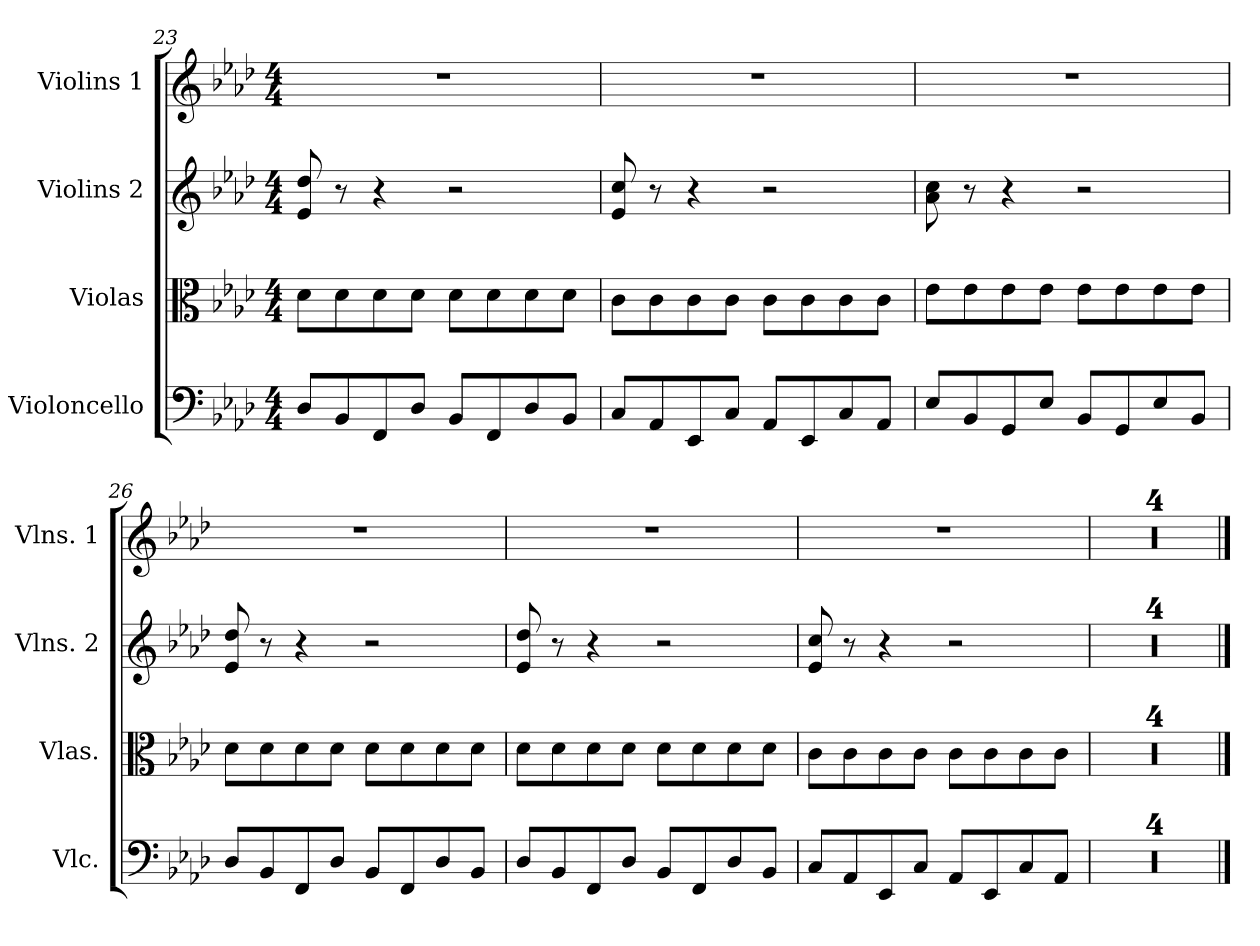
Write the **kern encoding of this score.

**kern	**kern	**kern	**kern
*part4	*part3	*part2	*part1
*staff4	*staff3	*staff2	*staff1
*I"Violoncello	*I"Violas	*I"Violins 2	*I"Violins 1
*I'Vlc.	*I'Vlas.	*I'Vlns. 2	*I'Vlns. 1
*clefF4	*clefC3	*clefG2	*clefG2
*k[b-e-a-d-]	*k[b-e-a-d-]	*k[b-e-a-d-]	*k[b-e-a-d-]
*A-:	*A-:	*A-:	*A-:
*M4/4	*M4/4	*M4/4	*M4/4
=23	=23	=23	=23
8D-/L	8d-\L	8e-/ 8dd-/	1r
8BB-/	8d-\	8r	.
8FF/	8d-\	4r	.
8D-/J	8d-\J	.	.
8BB-/L	8d-\L	2r	.
8FF/	8d-\	.	.
8D-/	8d-\	.	.
8BB-/J	8d-\J	.	.
=24	=24	=24	=24
8C/L	8c\L	8e-/ 8cc/	1r
8AA-/	8c\	8r	.
8EE-/	8c\	4r	.
8C/J	8c\J	.	.
8AA-/L	8c\L	2r	.
8EE-/	8c\	.	.
8C/	8c\	.	.
8AA-/J	8c\J	.	.
!!LO:LB:g=z
=25	=25	=25	=25
8E-/L	8e-\L	8a-\ 8cc\	1r
8BB-/	8e-\	8r	.
8GG/	8e-\	4r	.
8E-/J	8e-\J	.	.
8BB-/L	8e-\L	2r	.
8GG/	8e-\	.	.
8E-/	8e-\	.	.
8BB-/J	8e-\J	.	.
=26	=26	=26	=26
8D-/L	8d-\L	8e-/ 8dd-/	1r
8BB-/	8d-\	8r	.
8FF/	8d-\	4r	.
8D-/J	8d-\J	.	.
8BB-/L	8d-\L	2r	.
8FF/	8d-\	.	.
8D-/	8d-\	.	.
8BB-/J	8d-\J	.	.
=27	=27	=27	=27
8D-/L	8d-\L	8e-/ 8dd-/	1r
8BB-/	8d-\	8r	.
8FF/	8d-\	4r	.
8D-/J	8d-\J	.	.
8BB-/L	8d-\L	2r	.
8FF/	8d-\	.	.
8D-/	8d-\	.	.
8BB-/J	8d-\J	.	.
=28	=28	=28	=28
8C/L	8c\L	8e-/ 8cc/	1r
8AA-/	8c\	8r	.
8EE-/	8c\	4r	.
8C/J	8c\J	.	.
8AA-/L	8c\L	2r	.
8EE-/	8c\	.	.
8C/	8c\	.	.
8AA-/J	8c\J	.	.
=29	=29	=29	=29
1r	1r	1r	1r
=30	=30	=30	=30
1r	1r	1r	1r
!!LO:LB:g=z
=31	=31	=31	=31
1r	1r	1r	1r
=32	=32	=32	=32
1r	1r	1r	1r
==	==	==	==
*-	*-	*-	*-
